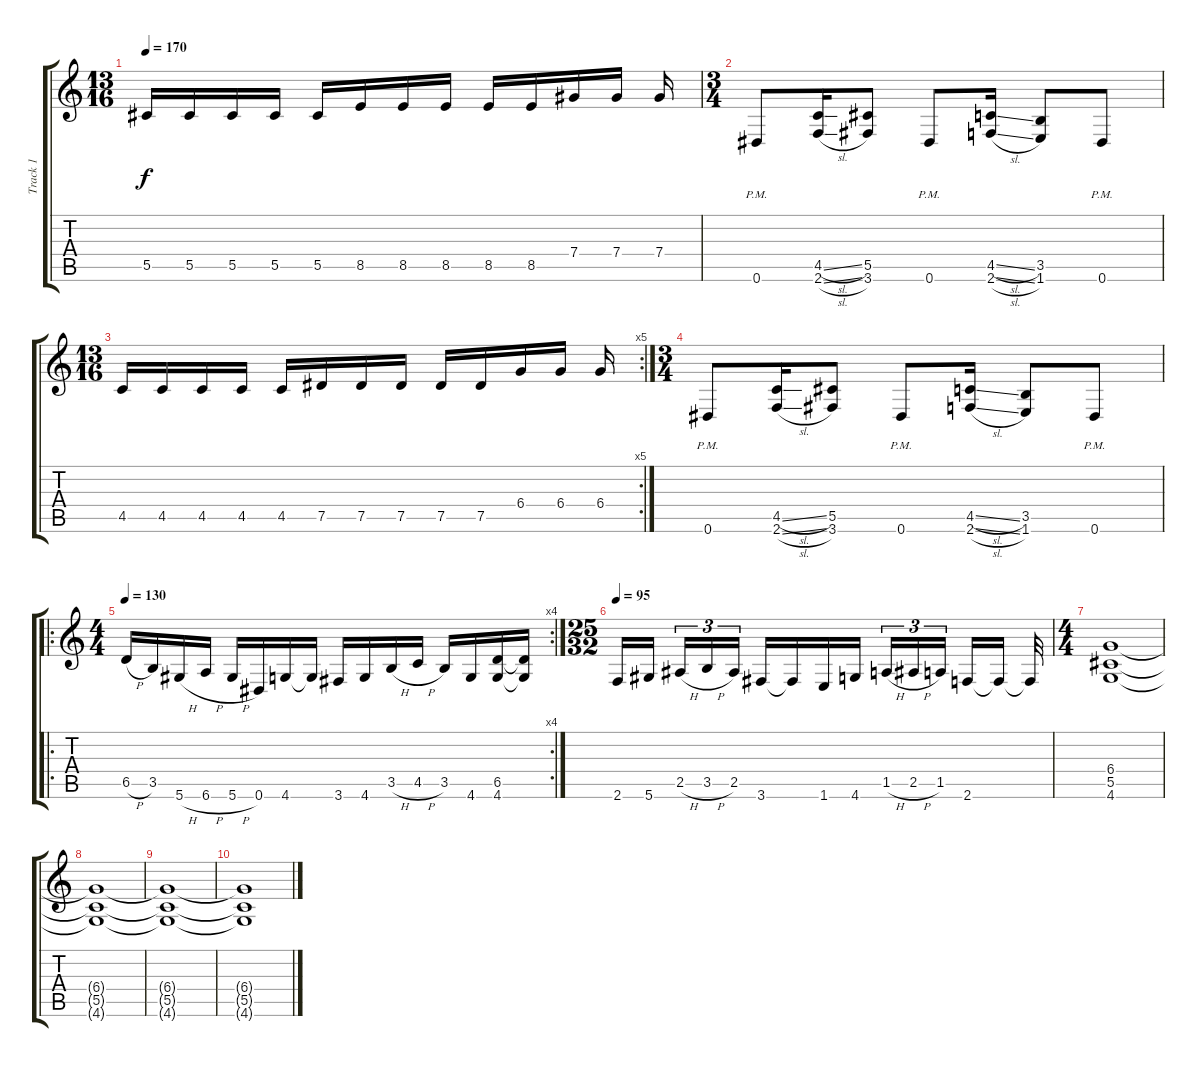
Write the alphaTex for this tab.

\track ("Track 1" "Track 1") {instrument distortionguitar}
\staff {score tabs}
\tuning (Eb4 Bb3 Gb3 Db3 Ab2 Eb2) {hide}
\ts (13 16)
\tempo 170
\clef g2
\ks c
5.5.16{dy f} 5.5.16 5.5.16 5.5.16 5.5.16 8.5.16 8.5.16 8.5.16 8.5.16 8.5.16 7.4.16 7.4.16 7.4.16 |
\ts (3 4)
0.6{pm}.8 (4.5{sl} 2.6{sl}).16 (5.5 3.6).8 0.6{pm}.8 (4.5{sl} 2.6{sl}).16 (3.5 1.6).8 0.6{pm}.8 |
\rc 5
\ts (13 16)
4.5.16 4.5.16 4.5.16 4.5.16 4.5.16 7.5.16 7.5.16 7.5.16 7.5.16 7.5.16 6.4.16 6.4.16 6.4.16 |
\ts (3 4)
0.6{pm}.8 (4.5{sl} 2.6{sl}).16 (5.5 3.6).8 0.6{pm}.8 (4.5{sl} 2.6{sl}).16 (3.5 1.6).8 0.6{pm}.8 |
\ro
\rc 4
\ts (4 4)
\tempo 130
6.5{h}.16 3.5.16 5.6{h}.16 6.6{h}.16 5.6{h}.16 0.6.16 4.6.16 4.6{t}.16 3.6.16 4.6.16 3.5{h}.16 4.5{h}.16 3.5.16 4.6.16 (6.5 4.6).16 (6.5{t} 4.6{t}).16 |
\ts (25 32)
\tempo 95
2.6.16 5.6.16 2.5{h}.16{tu (3 2)} 3.5{h}.16{tu (3 2)} 2.5.16{tu (3 2)} 3.6.16 3.6{t}.16 1.6.16 4.6.16 1.5{h}.16{tu (3 2)} 2.5{h}.16{tu (3 2)} 1.5.16{tu (3 2)} 2.6.16 2.6{t}.16 2.6{t}.32 |
\ts (4 4)
(6.4 5.5 4.6).1{volume 2} |
(6.4{t} 5.5{t} 4.6{t}).1 |
(6.4{t} 5.5{t} 4.6{t}).1 |
(6.4{t} 5.5{t} 4.6{t}).1
